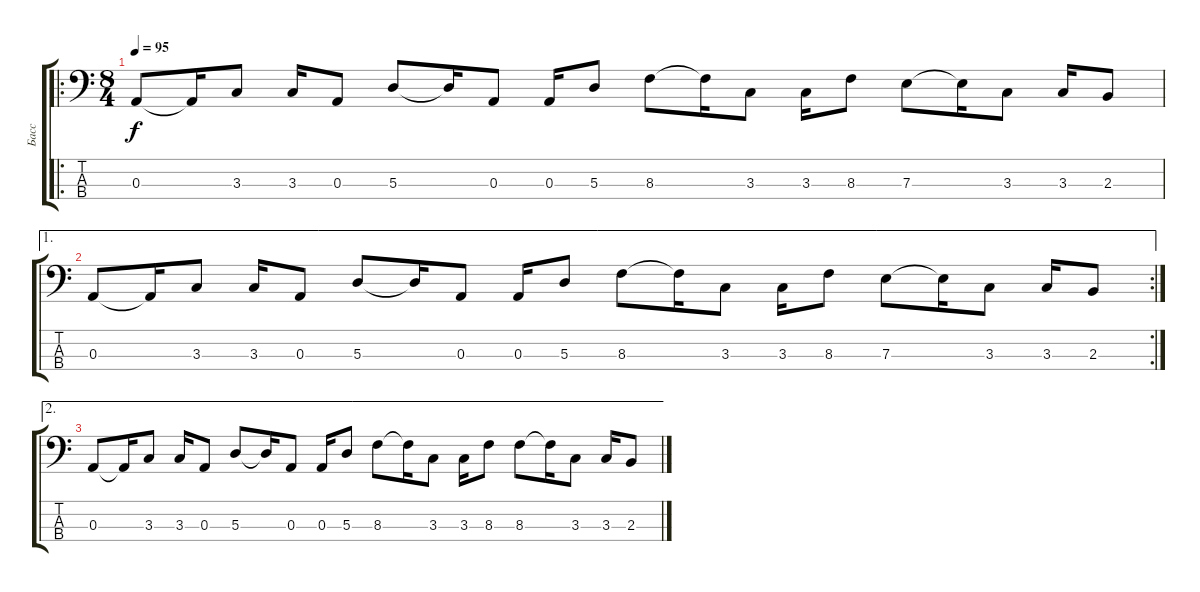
\track ("Басс" "Басс") {instrument electricbassfinger}
\staff {score tabs}
\tuning (G2 D2 A1 E1) {hide}
\ro
\ts (8 4)
\tempo 95
\clef f4
\ks c
0.3.8{dy f instrument electricbassfinger} 0.3{t}.16 3.3.8 3.3.16 0.3.8 5.3.8 5.3{t}.16 0.3.8 0.3.16 5.3.8 8.3.8 8.3{t}.16 3.3.8 3.3.16 8.3.8 7.3.8 7.3{t}.16 3.3.8 3.3.16 2.3.8 |
\ae 1
\rc 2
0.3.8 0.3{t}.16 3.3.8 3.3.16 0.3.8 5.3.8 5.3{t}.16 0.3.8 0.3.16 5.3.8 8.3.8 8.3{t}.16 3.3.8 3.3.16 8.3.8 7.3.8 7.3{t}.16 3.3.8 3.3.16 2.3.8 |
\ae 2
0.3.8 0.3{t}.16 3.3.8 3.3.16 0.3.8 5.3.8 5.3{t}.16 0.3.8 0.3.16 5.3.8 8.3.8 8.3{t}.16 3.3.8 3.3.16 8.3.8 8.3.8 8.3{t}.16 3.3.8 3.3.16 2.3.8
